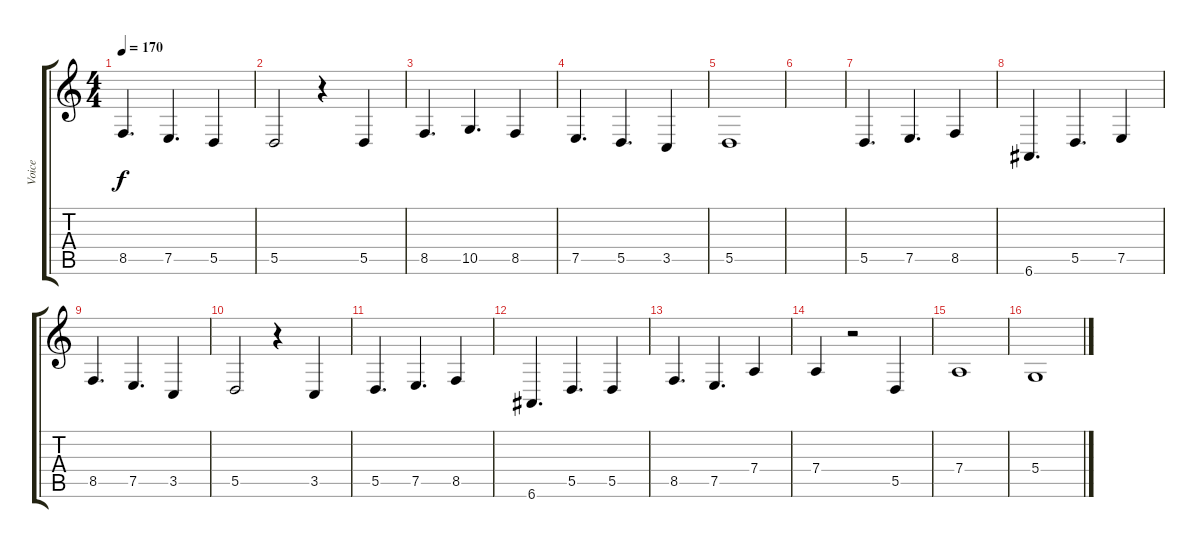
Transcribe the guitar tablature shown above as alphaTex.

\track ("Voice" "Voice") {instrument tenorsax}
\staff {score tabs}
\tuning (E4 B3 G3 D3 A2 E2) {hide}
\ts (4 4)
\tempo 170
\clef g2
\ks c
8.5.4{d dy f} 7.5.4{d} 5.5.4 |
5.5.2 r.4 5.5.4 |
8.5.4{d} 10.5.4{d} 8.5.4 |
7.5.4{d} 5.5.4{d} 3.5.4 |
5.5.1 |
|
5.5.4{d} 7.5.4{d} 8.5.4 |
6.6.4{d} 5.5.4{d} 7.5.4 |
8.5.4{d} 7.5.4{d} 3.5.4 |
5.5.2 r.4 3.5.4 |
5.5.4{d} 7.5.4{d} 8.5.4 |
6.6.4{d} 5.5.4{d} 5.5.4 |
8.5.4{d} 7.5.4{d} 7.4.4 |
7.4.4 r.2 5.5.4 |
7.4.1 |
5.4.1
